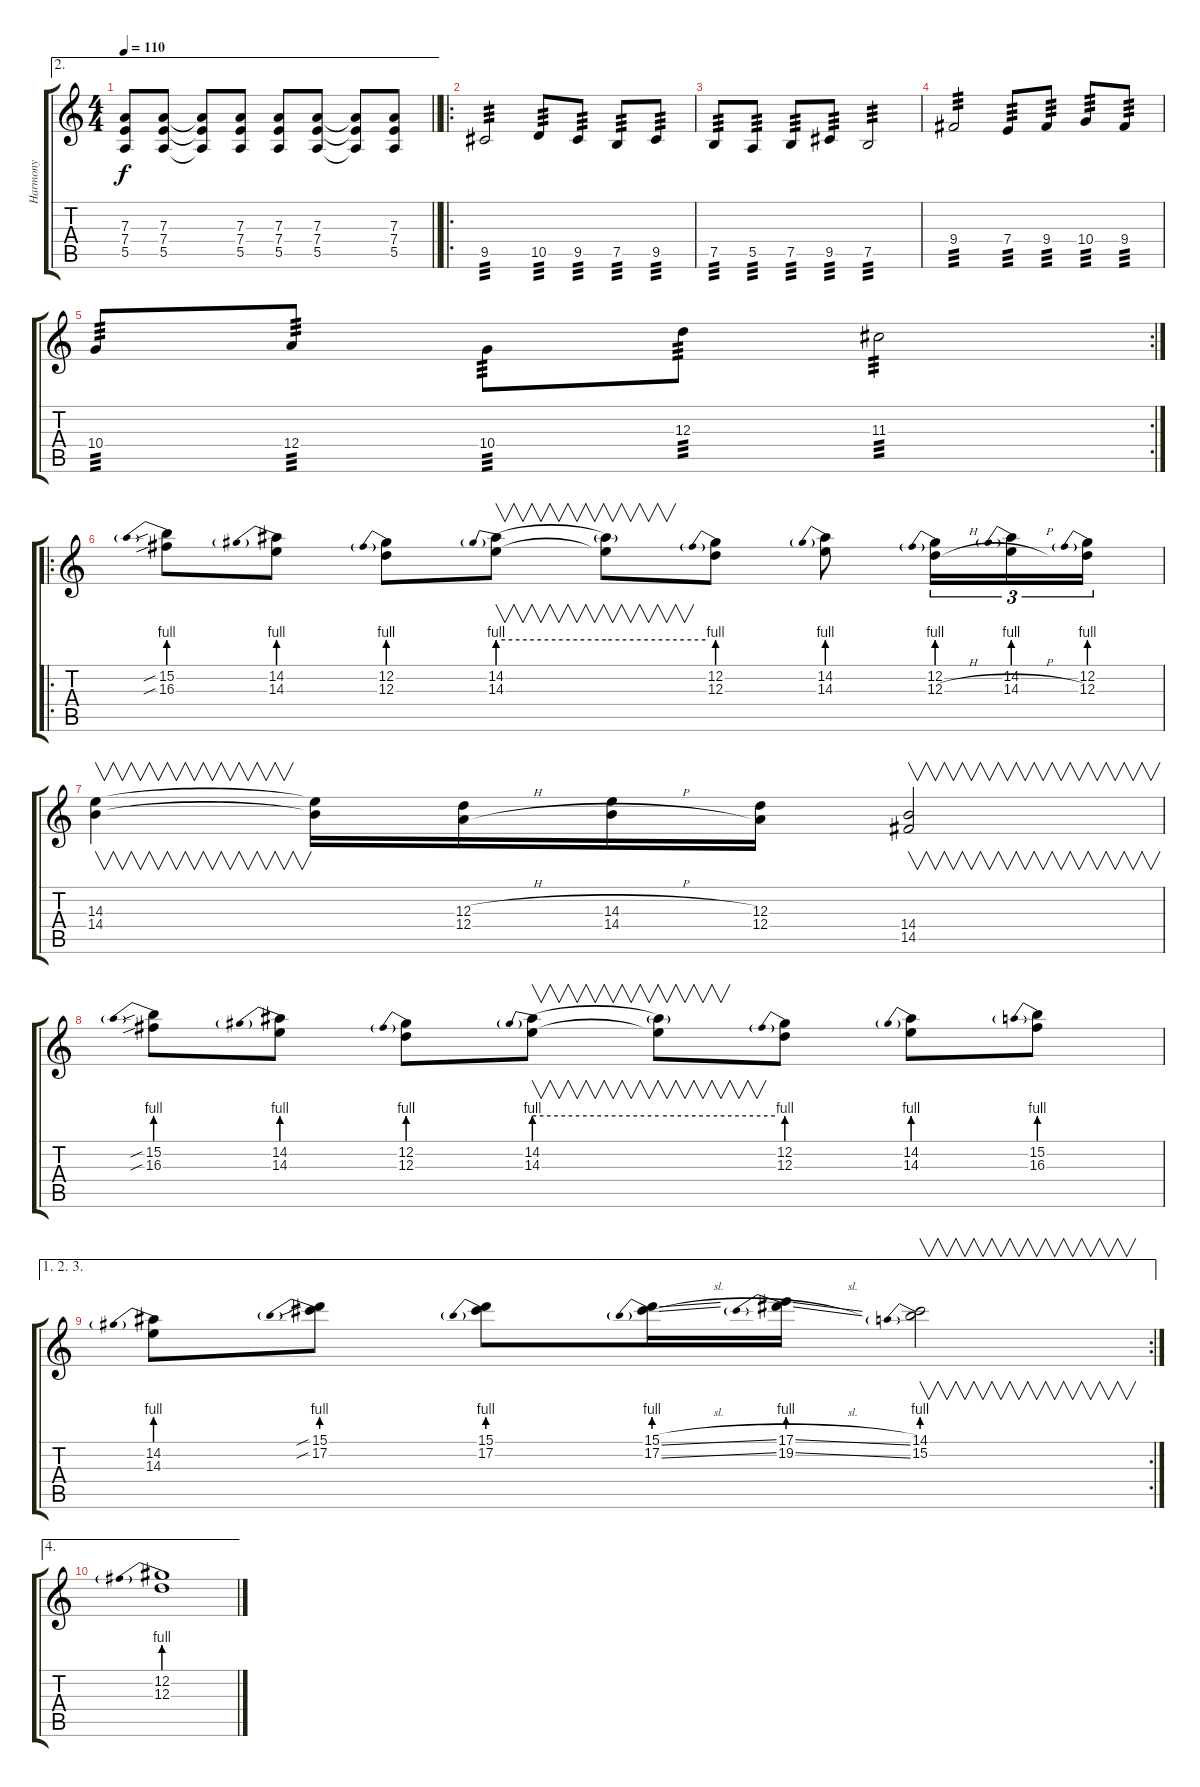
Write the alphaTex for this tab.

\track ("Harmony" "Harmony") {instrument distortionguitar}
\staff {score tabs}
\tuning (B3 Gb3 D3 A2 E2 B1) {hide}
\ae 2
\ts (4 4)
\tempo 110
\clef g2
\barLineRight lightlight
\ks c
(7.3 7.4 5.5).8{dy f} (7.3 7.4 5.5).8 (7.3{t} 7.4{t} 5.5{t}).8 (7.3 7.4 5.5).8 (7.3 7.4 5.5).8 (7.3 7.4 5.5).8 (7.3{t} 7.4{t} 5.5{t}).8 (7.3 7.4 5.5).8 |
\ro
9.5.2{tp 3} 10.5.8{tp 3} 9.5.8{tp 3} 7.5.8{tp 3} 9.5.8{tp 3} |
7.5.8{tp 3} 5.5.8{tp 3} 7.5.8{tp 3} 9.5.8{tp 3} 7.5.2{tp 3} |
9.4.2{tp 3} 7.4.8{tp 3} 9.4.8{tp 3} 10.4.8{tp 3} 9.4.8{tp 3} |
\rc 2
10.4.8{tp 3} 12.4.8{tp 3} 10.4.8{tp 3} 12.3.8{tp 3} 11.3.2{tp 3} |
\ro
(15.2{be (prebend 0 4 60 4) sib} 16.3{sib}).8 (14.2{be (prebend 0 4 60 4)} 14.3).8 (12.2{be (prebend 0 4 60 4)} 12.3).8 (14.2{be (prebend 0 4 60 4)} 14.3).8{v} (14.2{be (hold 0 4 60 4) t} 14.3{t}).8{v} (12.2{be (prebend 0 4 60 4)} 12.3).8 (14.2{be (prebend 0 4 60 4)} 14.3).8 (12.2{be (prebend 0 4 60 4)} 12.3{h}).16{tu (3 2)} (14.2{be (prebend 0 4 60 4)} 14.3{h}).16{tu (3 2)} (12.2{be (prebend 0 4 60 4)} 12.3).16{tu (3 2)} |
(14.3 14.4).4{v} (14.3{t} 14.4{t}).16 (12.3{h} 12.4{h}).16 (14.3{h} 14.4{h}).16 (12.3 12.4).16 (14.4 14.5).2{v} |
(15.2{be (prebend 0 4 60 4) sib} 16.3{sib}).8 (14.2{be (prebend 0 4 60 4)} 14.3).8 (12.2{be (prebend 0 4 60 4)} 12.3).8 (14.2{be (prebend 0 4 60 4)} 14.3).8{v} (14.2{be (hold 0 4 60 4) t} 14.3{t}).8{v} (12.2{be (prebend 0 4 60 4)} 12.3).8 (14.2{be (prebend 0 4 60 4)} 14.3).8 (15.2{be (prebend 0 4 60 4)} 16.3).8 |
\ae (1 2 3)
\rc 2
(14.2{be (prebend 0 4 60 4)} 14.3).8 (15.1{sib} 17.2{be (prebend 0 4 60 4) sib}).8 (15.1 17.2{be (prebend 0 4 60 4)}).8 (15.1{sl} 17.2{be (prebend 0 4 60 4) sl}).16 (17.1{sl} 19.2{be (prebend 0 4 60 4) sl}).16 (14.1 15.2{be (prebend 0 4 60 4)}).2{v} |
\ae 4
(12.2{be (prebend 0 4 60 4)} 12.3).1
